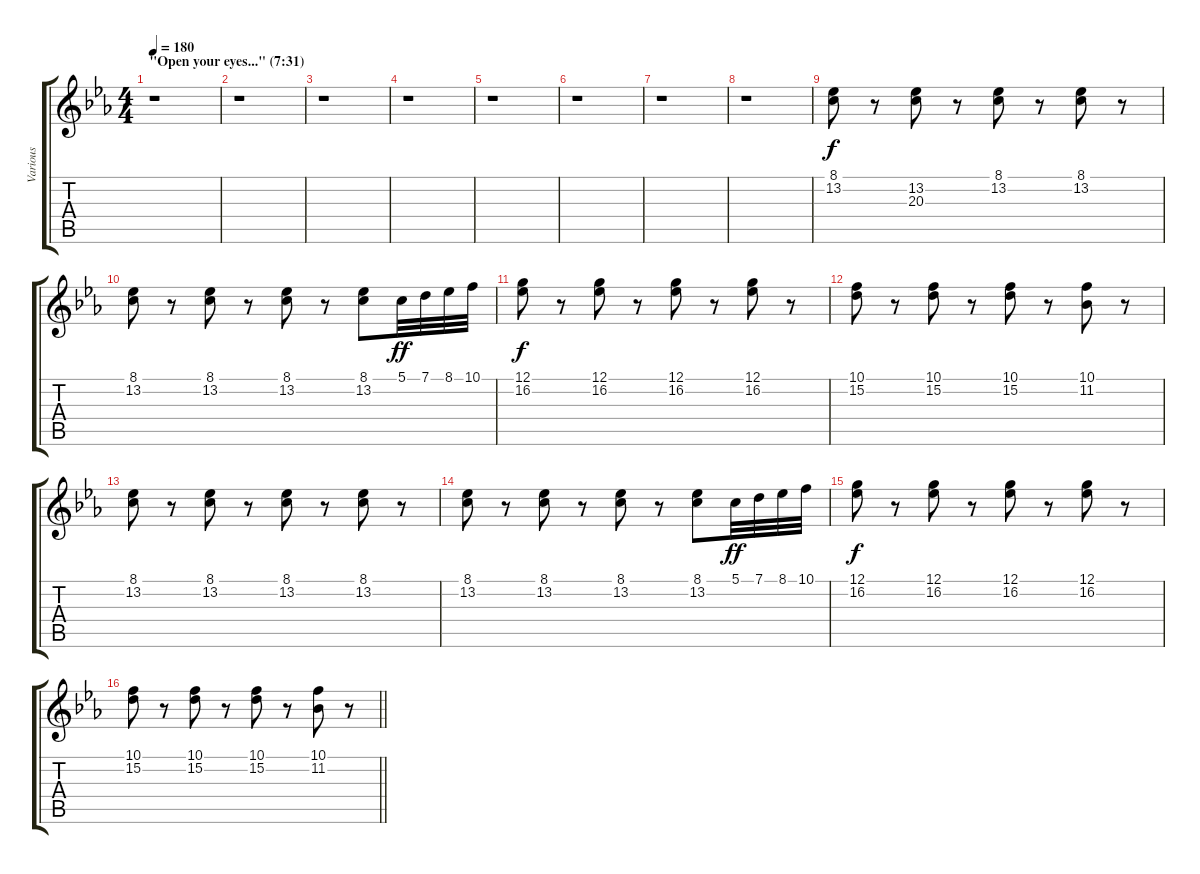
\track ("Various" "Various") {instrument flute}
\staff {score tabs}
\tuning (G4 B3 G3 D3 A2 E2) {hide}
\ts (4 4)
\section ("" "\"Open your eyes...\" (7:31)")
\tempo 180
\clef g2
\ks eb
r.1{dy f} |
r.1 |
r.1 |
r.1 |
r.1 |
r.1 |
r.1 |
r.1 |
(8.1 13.2).8 r.8 (13.2 20.3).8 r.8 (8.1 13.2).8 r.8 (8.1 13.2).8 r.8 |
(8.1 13.2).8 r.8 (8.1 13.2).8 r.8 (8.1 13.2).8 r.8 (8.1 13.2).8 5.1.32{dy ff} 7.1.32 8.1.32 10.1.32 |
(12.1 16.2).8{dy f} r.8 (12.1 16.2).8 r.8 (12.1 16.2).8 r.8 (12.1 16.2).8 r.8 |
(10.1 15.2).8 r.8 (10.1 15.2).8 r.8 (10.1 15.2).8 r.8 (10.1 11.2).8 r.8 |
(8.1 13.2).8 r.8 (8.1 13.2).8 r.8 (8.1 13.2).8 r.8 (8.1 13.2).8 r.8 |
(8.1 13.2).8 r.8 (8.1 13.2).8 r.8 (8.1 13.2).8 r.8 (8.1 13.2).8 5.1.32{dy ff} 7.1.32 8.1.32 10.1.32 |
(12.1 16.2).8{dy f} r.8 (12.1 16.2).8 r.8 (12.1 16.2).8 r.8 (12.1 16.2).8 r.8 |
\barLineRight lightlight
(10.1 15.2).8 r.8 (10.1 15.2).8 r.8 (10.1 15.2).8 r.8 (10.1 11.2).8 r.8
